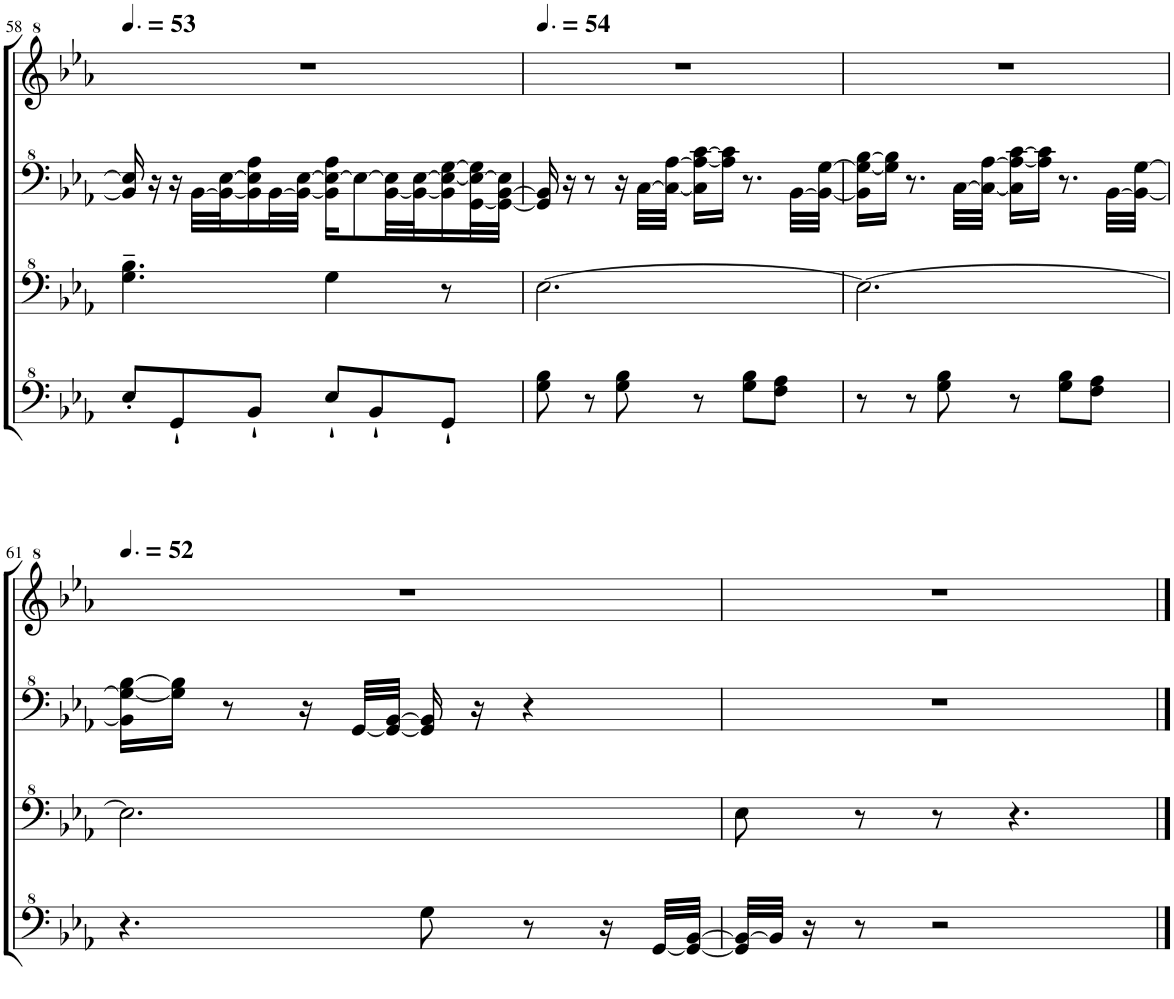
**kern	**kern	**kern	**kern
*part1	*part1	*part1	*part1
*staff4	*staff3	*staff2	*staff1
*I"Model III	*	*	*
!!LO:PB:g=z
*clefF^4	*clefF^4	*clefF^4	*clefG^2
*k[b-e-a-]	*k[b-e-a-]	*k[b-e-a-]	*k[b-e-a-]
*M6/8	*M6/8	*M6/8	*M6/8
*MM80	*MM80	*MM80	*MM80
=58	=58	=58	=58
8e-'/L	4.g\~ 4.b-\~	16B-/] 16e-/]	2.r
.	.	16r	.
8G`/	.	16r	.
.	.	[32B-\LLL	.
.	.	32B-\_ [32e-\J	.
8B-`/J	.	16B-\] 16e-\] 16a-\	.
.	.	[32B-\L	.
.	.	32B-\_ [32e-\JJJ	.
8e-`/L	4g\	16B-\] 16e-\_ 16a-\KL	.
.	.	8e-\_	.
8B-`/	.	.	.
.	.	[32B-\ 32e-\]LL	.
.	.	32B-\_ [32e-\J	.
8G`/J	8r	16B-\] 16e-\_ [16g\	.
.	.	[32G\ 32e-\_ 32g\]L	.
.	.	32G\_ [32B-\ 32e-\]JJJ	.
=59	=59	=59	=59
*	*	*	*MM81
8g\ 8b-\	[2.e-\	16G/] 16B-/]	2.r
.	.	16r	.
8r	.	8r	.
8g\ 8b-\	.	16r	.
.	.	[32c\LLL	.
.	.	32c\_ [32a-\JJJ	.
8r	.	16c\] 16a-\_ [16cc\LL	.
.	.	16a-\] 16cc\]JJ	.
8g\ 8b-\L	.	8.r	.
8f\ 8a-\J	.	.	.
.	.	[32B-\LLL	.
.	.	32B-\_ [32g\JJJ	.
=60	=60	=60	=60
8r	2.e-\_	16B-\] 16g\_ [16b-\LL	2.r
.	.	16g\] 16b-\]JJ	.
8r	.	8.r	.
8g\ 8b-\	.	.	.
.	.	[32c\LLL	.
.	.	32c\_ [32a-\JJJ	.
8r	.	16c\] 16a-\_ [16cc\LL	.
.	.	16a-\] 16cc\]JJ	.
8g\ 8b-\L	.	8.r	.
8f\ 8a-\J	.	.	.
.	.	[32B-\LLL	.
.	.	32B-\_ [32g\JJJ	.
!!LO:LB:g=z
=61	=61	=61	=61
*	*	*	*MM78
4.r	2.e-\]	16B-\] 16g\_ [16b-\LL	2.r
.	.	16g\] 16b-\]JJ	.
.	.	8r	.
.	.	16r	.
.	.	[32G/LLL	.
.	.	32G/_ [32B-/JJJ	.
8g\	.	16G/] 16B-/]	.
.	.	16r	.
8r	.	4r	.
16r	.	.	.
[32G/LLL	.	.	.
32G/_ [32B-/JJJ	.	.	.
=62	=62	=62	=62
32G/] 32B-/_LLL	8e-\	2.r	2.r
32B-/JJJ]	.	.	.
16r	.	.	.
8r	8r	.	.
2r	8r	.	.
.	4.r	.	.
==	==	==	==
*-	*-	*-	*-
